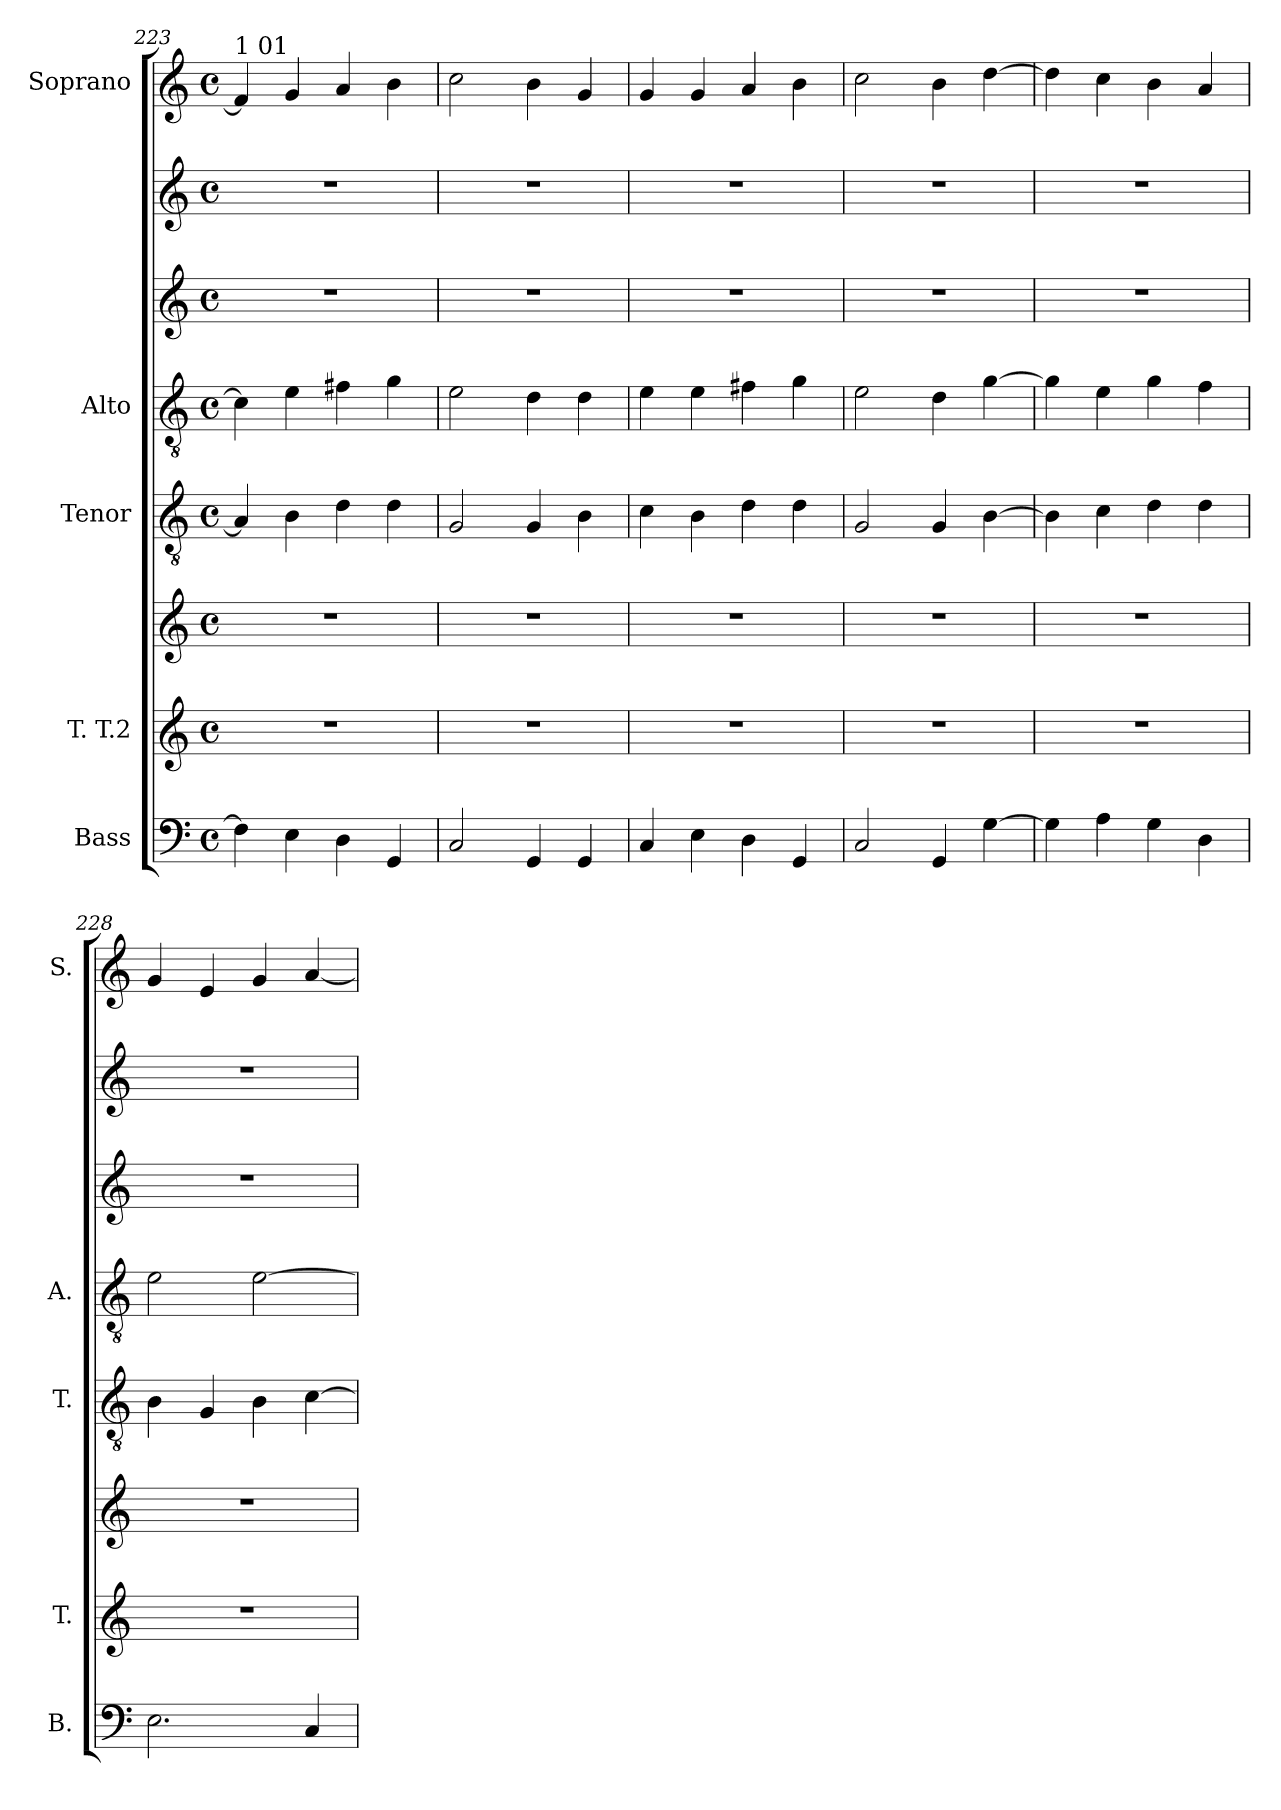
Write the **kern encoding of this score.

**kern	**kern	**kern	**kern	**kern	**kern	**kern	**kern
*part7	*part6	*part6	*part5	*part4	*part3	*part2	*part1
*staff8	*staff7	*staff6	*staff5	*staff4	*staff3	*staff2	*staff1
*I"Bass	*I"T. T.2	*	*I"Tenor	*I"Alto	*	*	*I"Soprano
*I'B.	*I'T.	*	*I'T.	*I'A.	*	*	*I'S.
!!LO:PB:g=z
*clefF4	*clefG2	*clefG2	*clefGv2	*clefGv2	*clefG2	*clefG2	*clefG2
*k[]	*k[]	*k[]	*k[]	*k[]	*k[]	*k[]	*k[]
*C:	*C:	*C:	*C:	*C:	*C:	*C:	*C:
*M4/4	*M4/4	*M4/4	*M4/4	*M4/4	*M4/4	*M4/4	*M4/4
*met(c)	*met(c)	*met(c)	*met(c)	*met(c)	*met(c)	*met(c)	*met(c)
=223	=223	=223	=223	=223	=223	=223	=223
!	!	!	!	!	!	!	!LO:TX:a:t=1 01
4F\]	1r	1r	4A/]	4c\]	1r	1r	4f/]
4E\	.	.	4B\	4e\	.	.	4g/
4D\	.	.	4d\	4f#X\	.	.	4a/
4GG/	.	.	4d\	4g\	.	.	4b\
=224	=224	=224	=224	=224	=224	=224	=224
2C/	1r	1r	2G/	2e\	1r	1r	2cc\
4GG/	.	.	4G/	4d\	.	.	4b\
4GG/	.	.	4B\	4d\	.	.	4g/
=225	=225	=225	=225	=225	=225	=225	=225
4C/	1r	1r	4c\	4e\	1r	1r	4g/
4E\	.	.	4B\	4e\	.	.	4g/
4D\	.	.	4d\	4f#X\	.	.	4a/
4GG/	.	.	4d\	4g\	.	.	4b\
=226	=226	=226	=226	=226	=226	=226	=226
2C/	1r	1r	2G/	2e\	1r	1r	2cc\
4GG/	.	.	4G/	4d\	.	.	4b\
[>4G\	.	.	[>4B\	[>4g\	.	.	[>4dd\
=227	=227	=227	=227	=227	=227	=227	=227
4G\]	1r	1r	4B\]	4g\]	1r	1r	4dd\]
4A\	.	.	4c\	4e\	.	.	4cc\
4G\	.	.	4d\	4g\	.	.	4b\
4D\	.	.	4d\	4f\	.	.	4a/
!!LO:LB:g=z
=228	=228	=228	=228	=228	=228	=228	=228
2.E\	1r	1r	4B\	2e\	1r	1r	4g/
.	.	.	4G/	.	.	.	4e/
.	.	.	4B\	[>2e\	.	.	4g/
4C/	.	.	[>4c\	.	.	.	[<4a/
=	=	=	=	=	=	=	=
*-	*-	*-	*-	*-	*-	*-	*-
